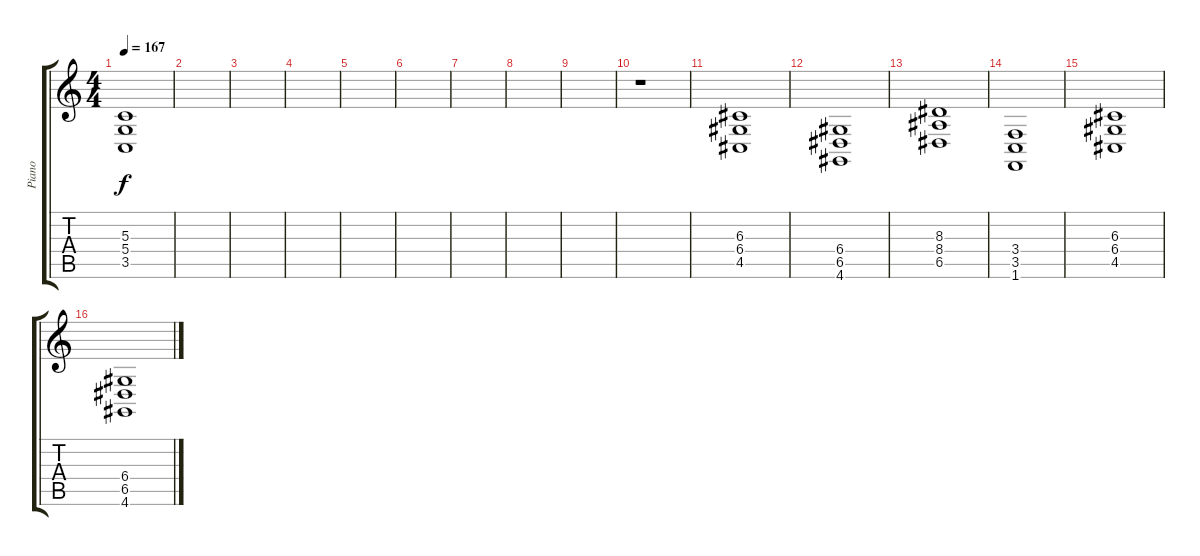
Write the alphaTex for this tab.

\track ("Piano" "Piano") {instrument electricgrandpiano}
\staff {score tabs}
\tuning (E4 B3 G3 D3 A2 E2) {hide}
\ts (4 4)
\tempo 167
\clef g2
\ks c
(5.3 5.4 3.5).1{dy f} |
|
|
|
|
|
|
|
|
r.1 |
(6.3 6.4 4.5).1{volume 11} |
(6.4 6.5 4.6).1 |
(8.3 8.4 6.5).1 |
(3.4 3.5 1.6).1 |
(6.3 6.4 4.5).1{volume 11} |
(6.4 6.5 4.6).1
